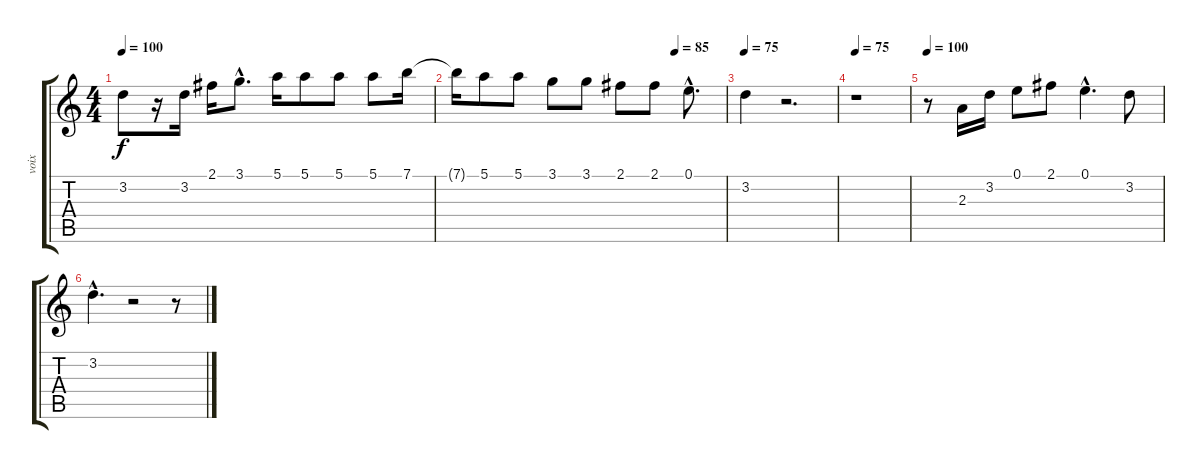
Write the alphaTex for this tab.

\track ("voix" "voix") {instrument acousticguitarnylon}
\staff {score tabs}
\tuning (E4 B3 G3 D3 A2 E2) {hide}
\ts (4 4)
\tempo 100
\clef g2
\ks c
3.2.8{dy f} r.16 3.2.16 2.1.16 3.1{hac}.8{d} 5.1.16 5.1.8 5.1.8 5.1.8 7.1.16 |
\tempo (85 0.8125)
7.1{t}.16 5.1.8 5.1.8 3.1.8 3.1.8 2.1.8 2.1.8 0.1{hac}.8{d} |
\tempo 75
3.2.4 r.2{d} |
\tempo 75
r.1 |
\tempo 100
r.8 2.3.16 3.2.16 0.1.8 2.1.8 0.1{hac}.4{d} 3.2.8 |
3.2{hac}.4{d} r.2 r.8
